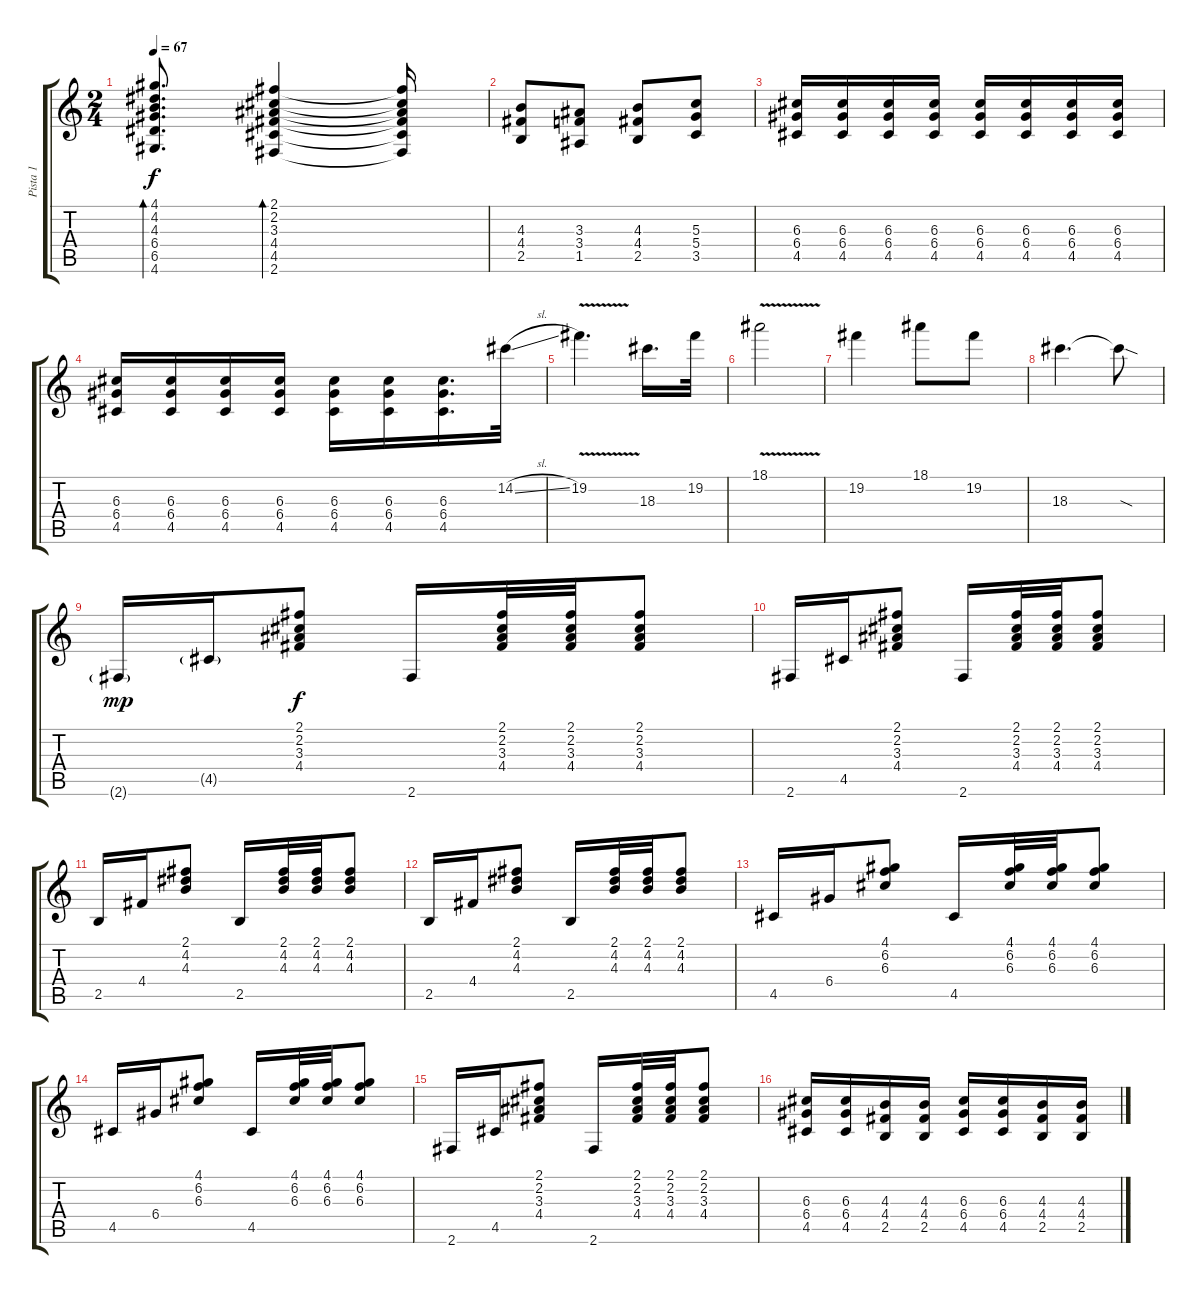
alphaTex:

\track ("Pista 1" "Pista 1") {instrument electricguitarclean}
\staff {score tabs}
\tuning (E4 B3 G3 D3 A2 E2) {hide}
\ts (2 4)
\tempo 67
\clef g2
\ks c
(4.1 4.2 4.3 6.4 6.5 4.6).8{d bd 30 dy f} (2.1 2.2 3.3 4.4 4.5 2.6).4{bd 30} (2.1{t} 2.2{t} 3.3{t} 4.4{t} 4.5{t} 2.6{t}).16 |
(4.3 4.4 2.5).8 (3.3 3.4 1.5).8 (4.3 4.4 2.5).8 (5.3 5.4 3.5).8 |
(6.3 6.4 4.5).16{volume 4} (6.3 6.4 4.5).16{volume 13} (6.3 6.4 4.5).16 (6.3 6.4 4.5).16 (6.3 6.4 4.5).16 (6.3 6.4 4.5).16 (6.3 6.4 4.5).16 (6.3 6.4 4.5).16 |
(6.3 6.4 4.5).16 (6.3 6.4 4.5).16 (6.3 6.4 4.5).16 (6.3 6.4 4.5).16 (6.3 6.4 4.5).16 (6.3 6.4 4.5).16 (6.3 6.4 4.5).16{d} 14.2{sl}.32{instrument overdrivenguitar} |
19.2{v}.4{d} 18.3.16{d} 19.2.32 |
18.1{v}.2 |
19.2.4 18.1.8 19.2.8 |
18.3.4{d} 18.3{sod t}.8 |
2.6{g}.16{dy mp instrument electricguitarclean} 4.5{g}.16 (2.1 2.2 3.3 4.4).8{dy f} 2.6.16 (2.1 2.2 3.3 4.4).32 (2.1 2.2 3.3 4.4).32 (2.1 2.2 3.3 4.4).8 |
2.6.16 4.5.16 (2.1 2.2 3.3 4.4).8 2.6.16 (2.1 2.2 3.3 4.4).32 (2.1 2.2 3.3 4.4).32 (2.1 2.2 3.3 4.4).8 |
2.5.16 4.4.16 (2.1 4.2 4.3).8 2.5.16 (2.1 4.2 4.3).32 (2.1 4.2 4.3).32 (2.1 4.2 4.3).8 |
2.5.16 4.4.16 (2.1 4.2 4.3).8 2.5.16 (2.1 4.2 4.3).32 (2.1 4.2 4.3).32 (2.1 4.2 4.3).8 |
4.5.16 6.4.16 (4.1 6.2 6.3).8 4.5.16 (4.1 6.2 6.3).32 (4.1 6.2 6.3).32 (4.1 6.2 6.3).8 |
4.5.16 6.4.16 (4.1 6.2 6.3).8 4.5.16 (4.1 6.2 6.3).32 (4.1 6.2 6.3).32 (4.1 6.2 6.3).8 |
2.6.16 4.5.16 (2.1 2.2 3.3 4.4).8 2.6.16 (2.1 2.2 3.3 4.4).32 (2.1 2.2 3.3 4.4).32 (2.1 2.2 3.3 4.4).8 |
(6.3 6.4 4.5).16 (6.3 6.4 4.5).16 (4.3 4.4 2.5).16 (4.3 4.4 2.5).16 (6.3 6.4 4.5).16 (6.3 6.4 4.5).16 (4.3 4.4 2.5).16 (4.3 4.4 2.5).16
